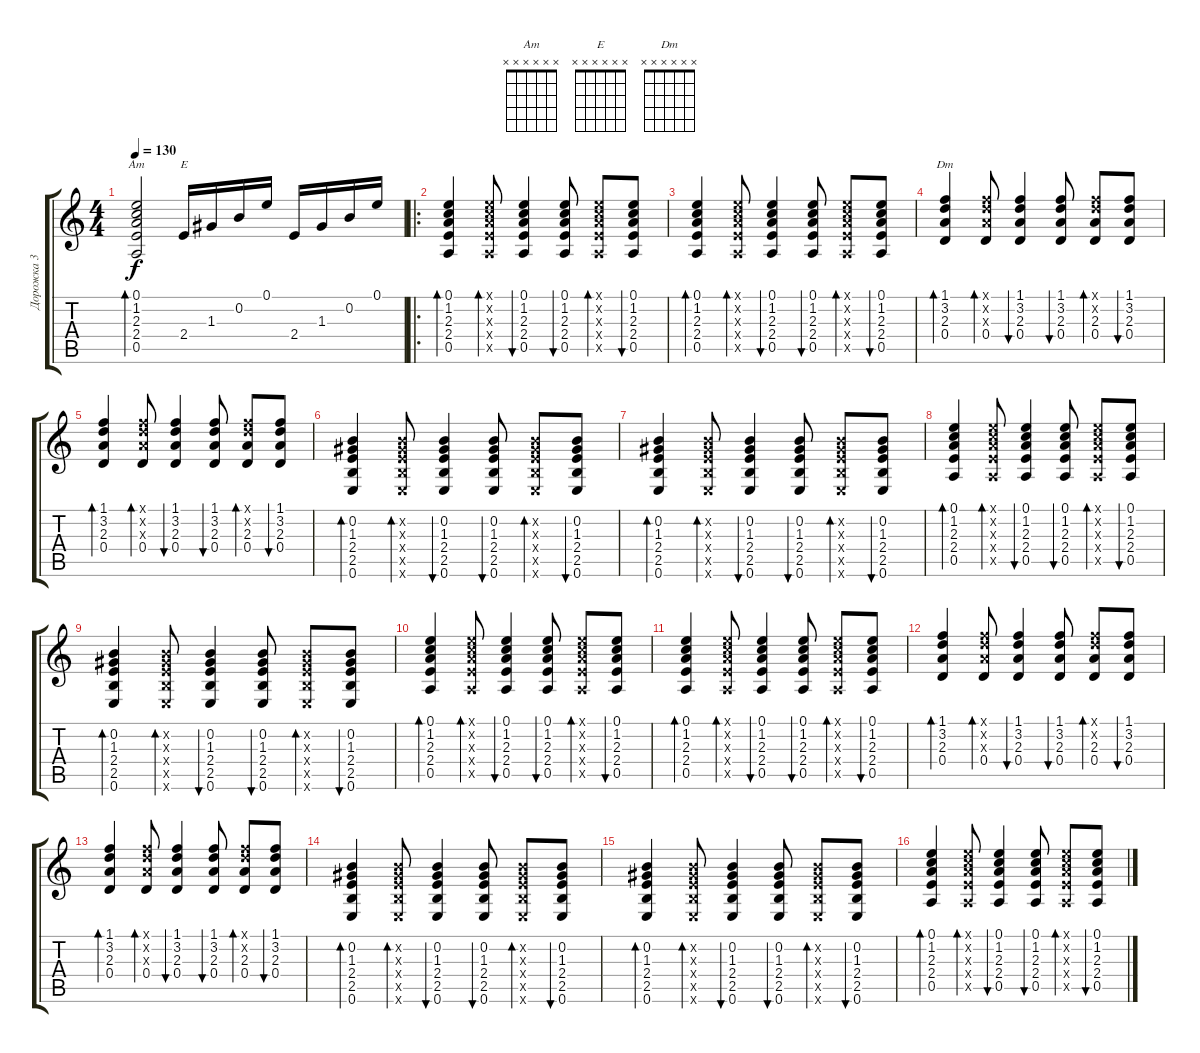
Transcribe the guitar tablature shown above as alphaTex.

\track ("Дорожка 3" "Дорожка 3") {instrument acousticguitarnylon}
\staff {score tabs}
\tuning (E4 B3 G3 D3 A2 E2) {hide}
\chord ("Am" x x x x x x)
\chord ("E" x x x x x x)
\chord ("Dm" x x x x x x)
\ts (4 4)
\tempo 130
\clef g2
\ks c
(0.1 1.2 2.3 2.4 0.5).2{bd 60 ch "Am" dy f} 2.4.16{ch "E"} 1.3.16 0.2.16 0.1.16 2.4.16 1.3.16 0.2.16 0.1.16 |
\ro
(0.1 1.2 2.3 2.4 0.5).4{bd 60 instrument acousticguitarsteel} (0.1{x} 1.2{x} 2.3{x} 2.4{x} 0.5{x}).8{bd 60} (0.1 1.2 2.3 2.4 0.5).4{bu 60} (0.1 1.2 2.3 2.4 0.5).8{bu 60} (0.1{x} 1.2{x} 2.3{x} 2.4{x} 0.5{x}).8{bd 60} (0.1 1.2 2.3 2.4 0.5).8{bu 60} |
(0.1 1.2 2.3 2.4 0.5).4{bd 60 instrument acousticguitarsteel} (0.1{x} 1.2{x} 2.3{x} 2.4{x} 0.5{x}).8{bd 60} (0.1 1.2 2.3 2.4 0.5).4{bu 60} (0.1 1.2 2.3 2.4 0.5).8{bu 60} (0.1{x} 1.2{x} 2.3{x} 2.4{x} 0.5{x}).8{bd 60} (0.1 1.2 2.3 2.4 0.5).8{bu 60} |
(1.1 3.2 2.3 0.4).4{bd 60 ch "Dm" instrument acousticguitarsteel} (1.1{x} 3.2{x} 2.3{x} 0.4).8{bd 60} (1.1 3.2 2.3 0.4).4{bu 60} (1.1 3.2 2.3 0.4).8{bu 60} (1.1{x} 3.2{x} 2.3 0.4).8{bd 60} (1.1 3.2 2.3 0.4).8{bu 60} |
(1.1 3.2 2.3 0.4).4{bd 60 instrument acousticguitarsteel} (1.1{x} 3.2{x} 2.3{x} 0.4).8{bd 60} (1.1 3.2 2.3 0.4).4{bu 60} (1.1 3.2 2.3 0.4).8{bu 60} (1.1{x} 3.2{x} 2.3 0.4).8{bd 60} (1.1 3.2 2.3 0.4).8{bu 60} |
(0.2 1.3 2.4 2.5 0.6).4{bd 60 instrument acousticguitarsteel} (0.2{x} 1.3{x} 2.4{x} 2.5{x} 0.6{x}).8{bd 60} (0.2 1.3 2.4 2.5 0.6).4{bu 60} (0.2 1.3 2.4 2.5 0.6).8{bu 60} (0.2{x} 1.3{x} 2.4{x} 2.5{x} 0.6{x}).8{bd 60} (0.2 1.3 2.4 2.5 0.6).8{bu 60} |
(0.2 1.3 2.4 2.5 0.6).4{bd 60 instrument acousticguitarsteel} (0.2{x} 1.3{x} 2.4{x} 2.5{x} 0.6{x}).8{bd 60} (0.2 1.3 2.4 2.5 0.6).4{bu 60} (0.2 1.3 2.4 2.5 0.6).8{bu 60} (0.2{x} 1.3{x} 2.4{x} 2.5{x} 0.6{x}).8{bd 60} (0.2 1.3 2.4 2.5 0.6).8{bu 60} |
(0.1 1.2 2.3 2.4 0.5).4{bd 60 instrument acousticguitarsteel} (0.1{x} 1.2{x} 2.3{x} 2.4{x} 0.5{x}).8{bd 60} (0.1 1.2 2.3 2.4 0.5).4{bu 60} (0.1 1.2 2.3 2.4 0.5).8{bu 60} (0.1{x} 1.2{x} 2.3{x} 2.4{x} 0.5{x}).8{bd 60} (0.1 1.2 2.3 2.4 0.5).8{bu 60} |
(0.2 1.3 2.4 2.5 0.6).4{bd 60 instrument acousticguitarsteel} (0.2{x} 1.3{x} 2.4{x} 2.5{x} 0.6{x}).8{bd 60} (0.2 1.3 2.4 2.5 0.6).4{bu 60} (0.2 1.3 2.4 2.5 0.6).8{bu 60} (0.2{x} 1.3{x} 2.4{x} 2.5{x} 0.6{x}).8{bd 60} (0.2 1.3 2.4 2.5 0.6).8{bu 60} |
(0.1 1.2 2.3 2.4 0.5).4{bd 60 instrument acousticguitarsteel} (0.1{x} 1.2{x} 2.3{x} 2.4{x} 0.5{x}).8{bd 60} (0.1 1.2 2.3 2.4 0.5).4{bu 60} (0.1 1.2 2.3 2.4 0.5).8{bu 60} (0.1{x} 1.2{x} 2.3{x} 2.4{x} 0.5{x}).8{bd 60} (0.1 1.2 2.3 2.4 0.5).8{bu 60} |
(0.1 1.2 2.3 2.4 0.5).4{bd 60 instrument acousticguitarsteel} (0.1{x} 1.2{x} 2.3{x} 2.4{x} 0.5{x}).8{bd 60} (0.1 1.2 2.3 2.4 0.5).4{bu 60} (0.1 1.2 2.3 2.4 0.5).8{bu 60} (0.1{x} 1.2{x} 2.3{x} 2.4{x} 0.5{x}).8{bd 60} (0.1 1.2 2.3 2.4 0.5).8{bu 60} |
(1.1 3.2 2.3 0.4).4{bd 60 instrument acousticguitarsteel} (1.1{x} 3.2{x} 2.3{x} 0.4).8{bd 60} (1.1 3.2 2.3 0.4).4{bu 60} (1.1 3.2 2.3 0.4).8{bu 60} (1.1{x} 3.2{x} 2.3 0.4).8{bd 60} (1.1 3.2 2.3 0.4).8{bu 60} |
(1.1 3.2 2.3 0.4).4{bd 60 instrument acousticguitarsteel} (1.1{x} 3.2{x} 2.3{x} 0.4).8{bd 60} (1.1 3.2 2.3 0.4).4{bu 60} (1.1 3.2 2.3 0.4).8{bu 60} (1.1{x} 3.2{x} 2.3 0.4).8{bd 60} (1.1 3.2 2.3 0.4).8{bu 60} |
(0.2 1.3 2.4 2.5 0.6).4{bd 60 instrument acousticguitarsteel} (0.2{x} 1.3{x} 2.4{x} 2.5{x} 0.6{x}).8{bd 60} (0.2 1.3 2.4 2.5 0.6).4{bu 60} (0.2 1.3 2.4 2.5 0.6).8{bu 60} (0.2{x} 1.3{x} 2.4{x} 2.5{x} 0.6{x}).8{bd 60} (0.2 1.3 2.4 2.5 0.6).8{bu 60} |
(0.2 1.3 2.4 2.5 0.6).4{bd 60 instrument acousticguitarsteel} (0.2{x} 1.3{x} 2.4{x} 2.5{x} 0.6{x}).8{bd 60} (0.2 1.3 2.4 2.5 0.6).4{bu 60} (0.2 1.3 2.4 2.5 0.6).8{bu 60} (0.2{x} 1.3{x} 2.4{x} 2.5{x} 0.6{x}).8{bd 60} (0.2 1.3 2.4 2.5 0.6).8{bu 60} |
(0.1 1.2 2.3 2.4 0.5).4{bd 60 instrument acousticguitarsteel} (0.1{x} 1.2{x} 2.3{x} 2.4{x} 0.5{x}).8{bd 60} (0.1 1.2 2.3 2.4 0.5).4{bu 60} (0.1 1.2 2.3 2.4 0.5).8{bu 60} (0.1{x} 1.2{x} 2.3{x} 2.4{x} 0.5{x}).8{bd 60} (0.1 1.2 2.3 2.4 0.5).8{bu 60}
